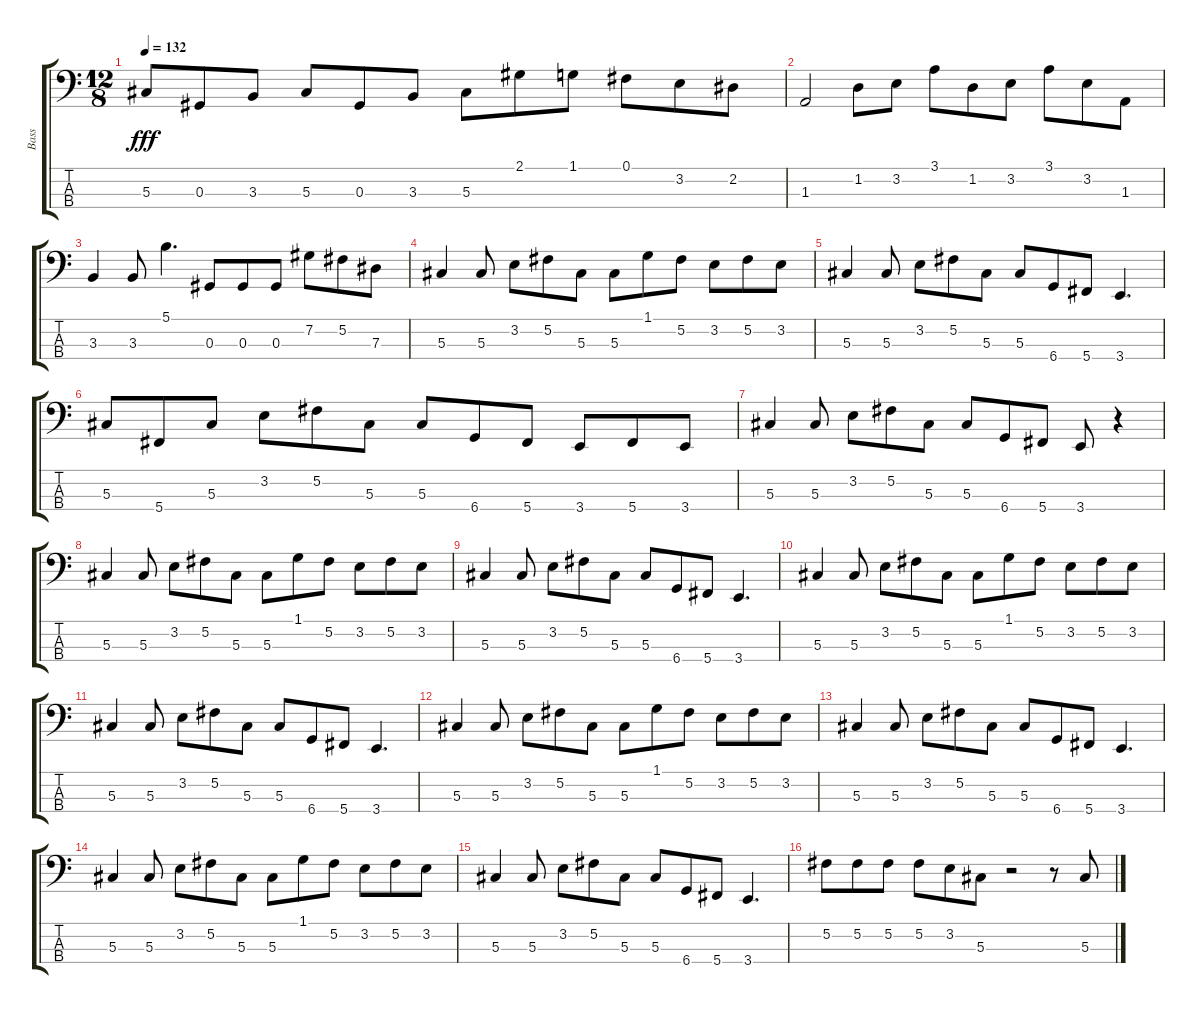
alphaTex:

\track ("Bass" "Bass") {instrument electricbasspick}
\staff {score tabs}
\tuning (Gb2 Db2 Ab1 Db1) {hide}
\ts (12 8)
\tempo 132
\clef f4
\ks c
5.3.8{dy fff} 0.3.8 3.3.8 5.3.8 0.3.8 3.3.8 5.3.8 2.1.8 1.1.8 0.1.8 3.2.8 2.2.8 |
1.3.2 1.2.8 3.2.8 3.1.8 1.2.8 3.2.8 3.1.8 3.2.8 1.3.8 |
3.3.4 3.3.8 5.1.4{d} 0.3.8 0.3.8 0.3.8 7.2.8 5.2.8 7.3.8 |
5.3.4 5.3.8 3.2.8 5.2.8 5.3.8 5.3.8 1.1.8 5.2.8 3.2.8 5.2.8 3.2.8 |
5.3.4 5.3.8 3.2.8 5.2.8 5.3.8 5.3.8 6.4.8 5.4.8 3.4.4{d} |
5.3.8 5.4.8 5.3.8 3.2.8 5.2.8 5.3.8 5.3.8 6.4.8 5.4.8 3.4.8 5.4.8 3.4.8 |
5.3.4 5.3.8 3.2.8 5.2.8 5.3.8 5.3.8 6.4.8 5.4.8 3.4.8 r.4 |
5.3.4 5.3.8 3.2.8 5.2.8 5.3.8 5.3.8 1.1.8 5.2.8 3.2.8 5.2.8 3.2.8 |
5.3.4 5.3.8 3.2.8 5.2.8 5.3.8 5.3.8 6.4.8 5.4.8 3.4.4{d} |
5.3.4 5.3.8 3.2.8 5.2.8 5.3.8 5.3.8 1.1.8 5.2.8 3.2.8 5.2.8 3.2.8 |
5.3.4 5.3.8 3.2.8 5.2.8 5.3.8 5.3.8 6.4.8 5.4.8 3.4.4{d} |
5.3.4 5.3.8 3.2.8 5.2.8 5.3.8 5.3.8 1.1.8 5.2.8 3.2.8 5.2.8 3.2.8 |
5.3.4 5.3.8 3.2.8 5.2.8 5.3.8 5.3.8 6.4.8 5.4.8 3.4.4{d} |
5.3.4 5.3.8 3.2.8 5.2.8 5.3.8 5.3.8 1.1.8 5.2.8 3.2.8 5.2.8 3.2.8 |
5.3.4 5.3.8 3.2.8 5.2.8 5.3.8 5.3.8 6.4.8 5.4.8 3.4.4{d} |
5.2.8 5.2.8 5.2.8 5.2.8 3.2.8 5.3.8 r.2 r.8 5.3.8
